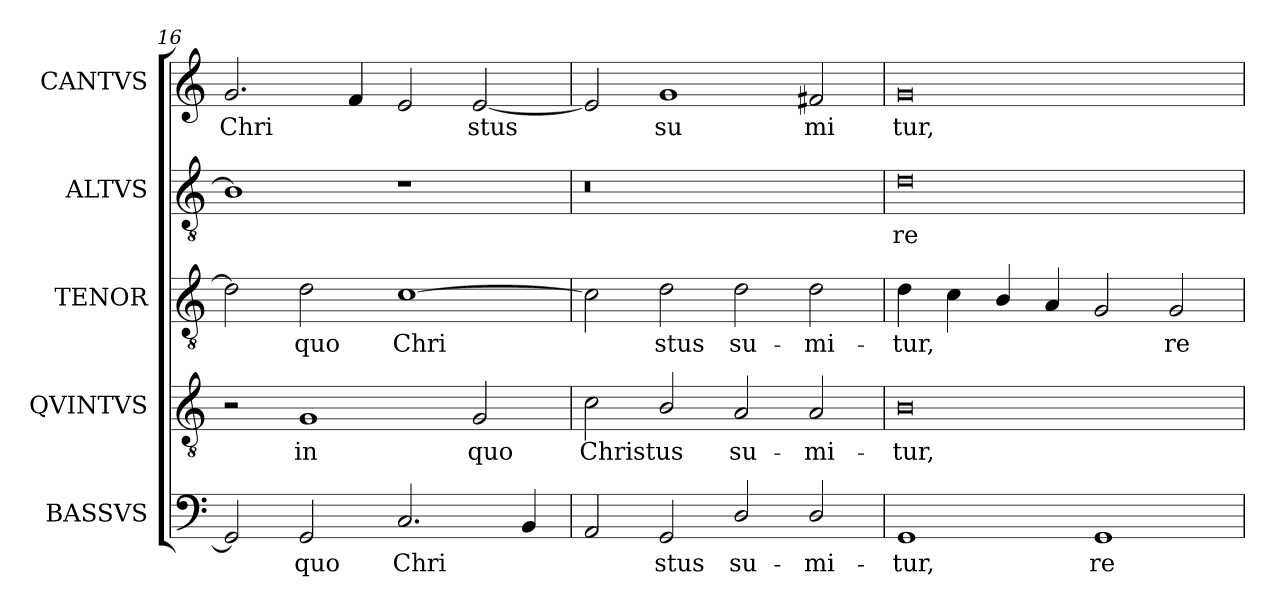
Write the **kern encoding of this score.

**kern	**text	**kern	**text	**kern	**text	**kern	**text	**kern	**text
*part5	*part5	*part4	*part4	*part3	*part3	*part2	*part2	*part1	*part1
*staff5	*staff5	*staff4	*staff4	*staff3	*staff3	*staff2	*staff2	*staff1	*staff1
*I"BASSVS	*	*I"QVINTVS	*	*I"TENOR	*	*I"ALTVS	*	*I"CANTVS	*
!!LO:PB:g=z
*clefF4	*	*clefGv2	*	*clefGv2	*	*clefGv2	*	*clefG2	*
*k[]	*	*k[]	*	*k[]	*	*k[]	*	*k[]	*
*C:	*	*C:	*	*C:	*	*C:	*	*C:	*
=16	=16	=16	=16	=16	=16	=16	=16	=16	=16
!	!LO:LY:b:cj	!	!	!	!LO:LY:b:cj	!	!LO:LY:b:cj	!	!LO:LY:b:cj
2GG/]	.	2r	.	2d\]	.	1B]	.	2.g/	Chri
!	!LO:LY:b:cj	!	!LO:LY:b:cj	!	!LO:LY:b:cj	!	!	!	!
2GG/	quo	1G	in	2d\	quo	.	.	.	.
!	!	!	!	!	!	!	!	!	!LO:LY:b:cj
.	.	.	.	.	.	.	.	4f/	.
!	!LO:LY:b:cj	!	!	!	!LO:LY:b:cj	!	!	!	!LO:LY:b:cj
2.C/	Chri-	.	.	[>1c	Chri-	1r	.	2e/	.
!	!	!	!LO:LY:b:cj	!	!	!	!	!	!LO:LY:b:cj
.	.	2G/	quo	.	.	.	.	[<2e/	stus
!	!LO:LY:b:cj	!	!	!	!	!	!	!	!
4BB/	--	.	.	.	.	.	.	.	.
=17	=17	=17	=17	=17	=17	=17	=17	=17	=17
!	!LO:LY:b:cj	!	!LO:LY:b:cj	!	!LO:LY:b:cj	!	!	!	!LO:LY:b:cj
2AA/	--	2c\	Christus	2c\]	--	0r	.	2e/]	.
!	!LO:LY:b:cj	!	!LO:LY:b:cj	!	!LO:LY:b:cj	!	!	!	!LO:LY:b:cj
2GG/	-stus	2B/	.	2d\	-stus	.	.	1g	su
!	!LO:LY:b:cj	!	!LO:LY:b:cj	!	!LO:LY:b:cj	!	!	!	!
2D/	su-	2A/	su-	2d\	su-	.	.	.	.
!	!LO:LY:b:cj	!	!LO:LY:b:cj	!	!LO:LY:b:cj	!	!	!	!LO:LY:b:cj
2D/	-mi-	2A/	-mi-	2d\	-mi-	.	.	2f#/	mi
=18	=18	=18	=18	=18	=18	=18	=18	=18	=18
!	!LO:LY:b:cj	!	!LO:LY:b:cj	!	!LO:LY:b:cj	!	!LO:LY:b:cj	!	!LO:LY:b:cj
1GG	-tur,	0B	-tur,	4d\	-tur,	0d	re	0g	tur,
!	!	!	!	!	!LO:LY:b:cj	!	!	!	!
.	.	.	.	4c\	.	.	.	.	.
!	!	!	!	!	!LO:LY:b:cj	!	!	!	!
.	.	.	.	4B/	.	.	.	.	.
!	!	!	!	!	!LO:LY:b:cj	!	!	!	!
.	.	.	.	4A/	.	.	.	.	.
!	!LO:LY:b:cj	!	!	!	!LO:LY:b:cj	!	!	!	!
1GG	re-	.	.	2G/	.	.	.	.	.
!	!	!	!	!	!LO:LY:b:cj	!	!	!	!
.	.	.	.	2G/	re-	.	.	.	.
=	=	=	=	=	=	=	=	=	=
*-	*-	*-	*-	*-	*-	*-	*-	*-	*-
